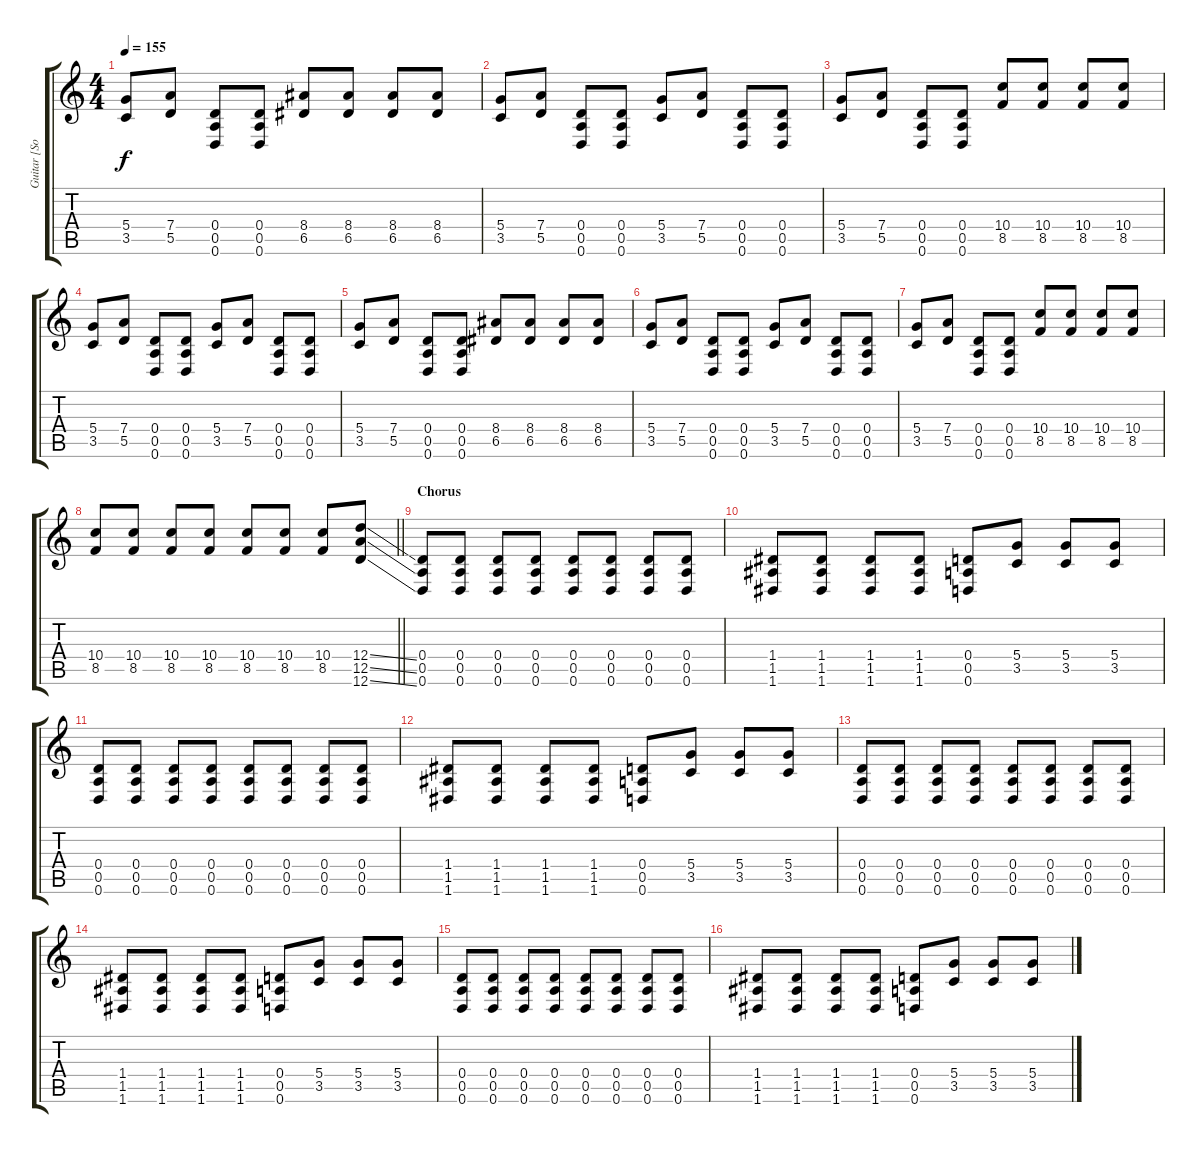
\track ("Guitar [Sonny Mayo]" "Guitar [So") {instrument distortionguitar}
\staff {score tabs}
\tuning (E4 B3 G3 D3 A2 D2) {hide}
\ts (4 4)
\tempo 155
\clef g2
\ks c
(5.4 3.5).8{dy f} (7.4 5.5).8 (0.4 0.5 0.6).8 (0.4 0.5 0.6).8 (8.4 6.5).8 (8.4 6.5).8 (8.4 6.5).8 (8.4 6.5).8 |
(5.4 3.5).8 (7.4 5.5).8 (0.4 0.5 0.6).8 (0.4 0.5 0.6).8 (5.4 3.5).8 (7.4 5.5).8 (0.4 0.5 0.6).8 (0.4 0.5 0.6).8 |
(5.4 3.5).8 (7.4 5.5).8 (0.4 0.5 0.6).8 (0.4 0.5 0.6).8 (10.4 8.5).8 (10.4 8.5).8 (10.4 8.5).8 (10.4 8.5).8 |
(5.4 3.5).8 (7.4 5.5).8 (0.4 0.5 0.6).8 (0.4 0.5 0.6).8 (5.4 3.5).8 (7.4 5.5).8 (0.4 0.5 0.6).8 (0.4 0.5 0.6).8 |
(5.4 3.5).8 (7.4 5.5).8 (0.4 0.5 0.6).8 (0.4 0.5 0.6).8 (8.4 6.5).8 (8.4 6.5).8 (8.4 6.5).8 (8.4 6.5).8 |
(5.4 3.5).8 (7.4 5.5).8 (0.4 0.5 0.6).8 (0.4 0.5 0.6).8 (5.4 3.5).8 (7.4 5.5).8 (0.4 0.5 0.6).8 (0.4 0.5 0.6).8 |
(5.4 3.5).8 (7.4 5.5).8 (0.4 0.5 0.6).8 (0.4 0.5 0.6).8 (10.4 8.5).8 (10.4 8.5).8 (10.4 8.5).8 (10.4 8.5).8 |
\barLineRight lightlight
(10.4 8.5).8 (10.4 8.5).8 (10.4 8.5).8 (10.4 8.5).8 (10.4 8.5).8 (10.4 8.5).8 (10.4 8.5).8 (12.4{ss} 12.5{ss} 12.6{ss}).8 |
\section ("" "Chorus")
(0.4 0.5 0.6).8 (0.4 0.5 0.6).8 (0.4 0.5 0.6).8 (0.4 0.5 0.6).8 (0.4 0.5 0.6).8 (0.4 0.5 0.6).8 (0.4 0.5 0.6).8 (0.4 0.5 0.6).8 |
(1.4 1.5 1.6).8 (1.4 1.5 1.6).8 (1.4 1.5 1.6).8 (1.4 1.5 1.6).8 (0.4 0.5 0.6).8 (5.4 3.5).8 (5.4 3.5).8 (5.4 3.5).8 |
(0.4 0.5 0.6).8 (0.4 0.5 0.6).8 (0.4 0.5 0.6).8 (0.4 0.5 0.6).8 (0.4 0.5 0.6).8 (0.4 0.5 0.6).8 (0.4 0.5 0.6).8 (0.4 0.5 0.6).8 |
(1.4 1.5 1.6).8 (1.4 1.5 1.6).8 (1.4 1.5 1.6).8 (1.4 1.5 1.6).8 (0.4 0.5 0.6).8 (5.4 3.5).8 (5.4 3.5).8 (5.4 3.5).8 |
(0.4 0.5 0.6).8 (0.4 0.5 0.6).8 (0.4 0.5 0.6).8 (0.4 0.5 0.6).8 (0.4 0.5 0.6).8 (0.4 0.5 0.6).8 (0.4 0.5 0.6).8 (0.4 0.5 0.6).8 |
(1.4 1.5 1.6).8 (1.4 1.5 1.6).8 (1.4 1.5 1.6).8 (1.4 1.5 1.6).8 (0.4 0.5 0.6).8 (5.4 3.5).8 (5.4 3.5).8 (5.4 3.5).8 |
(0.4 0.5 0.6).8 (0.4 0.5 0.6).8 (0.4 0.5 0.6).8 (0.4 0.5 0.6).8 (0.4 0.5 0.6).8 (0.4 0.5 0.6).8 (0.4 0.5 0.6).8 (0.4 0.5 0.6).8 |
(1.4 1.5 1.6).8 (1.4 1.5 1.6).8 (1.4 1.5 1.6).8 (1.4 1.5 1.6).8 (0.4 0.5 0.6).8 (5.4 3.5).8 (5.4 3.5).8 (5.4 3.5).8
